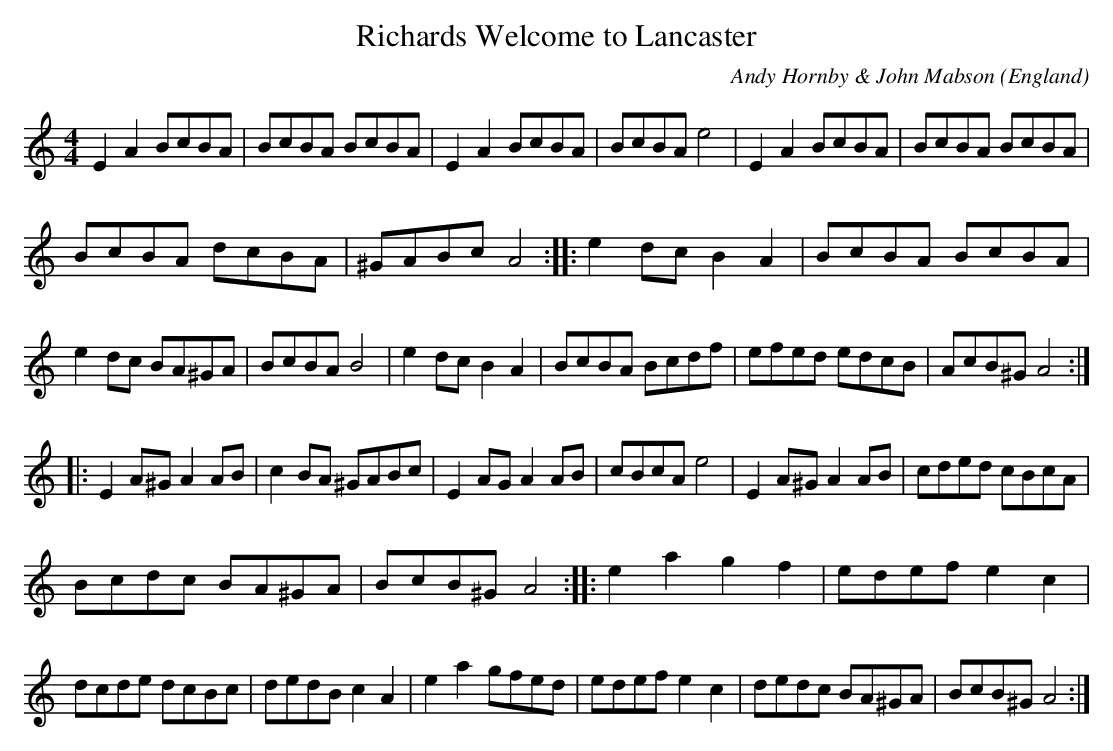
X:1
T:Richards Welcome to Lancaster
C:Andy Hornby & John Mabson
M:4/4
O:England
K:C major
E2A2 BcBA| BcBA BcBA| E2A2 BcBA| BcBA e4|\
E2A2 BcBA| BcBA BcBA|
BcBA dcBA| ^GABc A4::\
e2dc B2A2| BcBA BcBA|
e2dc BA^GA| BcBA B4|\
e2dc B2A2| BcBA Bcdf| efed edcB| AcB^G A4::
E2A^G A2AB| c2BA ^GABc| E2AG A2AB| cBcA e4|\
E2A^G A2AB| cded cBcA|
Bcdc BA^GA| BcB^G A4::\
e2a2 g2f2| edef e2c2|
dcde dcBc| dedB c2A2|\
e2a2 gfed| edef e2c2| dedc BA^GA| BcB^G A4:|
